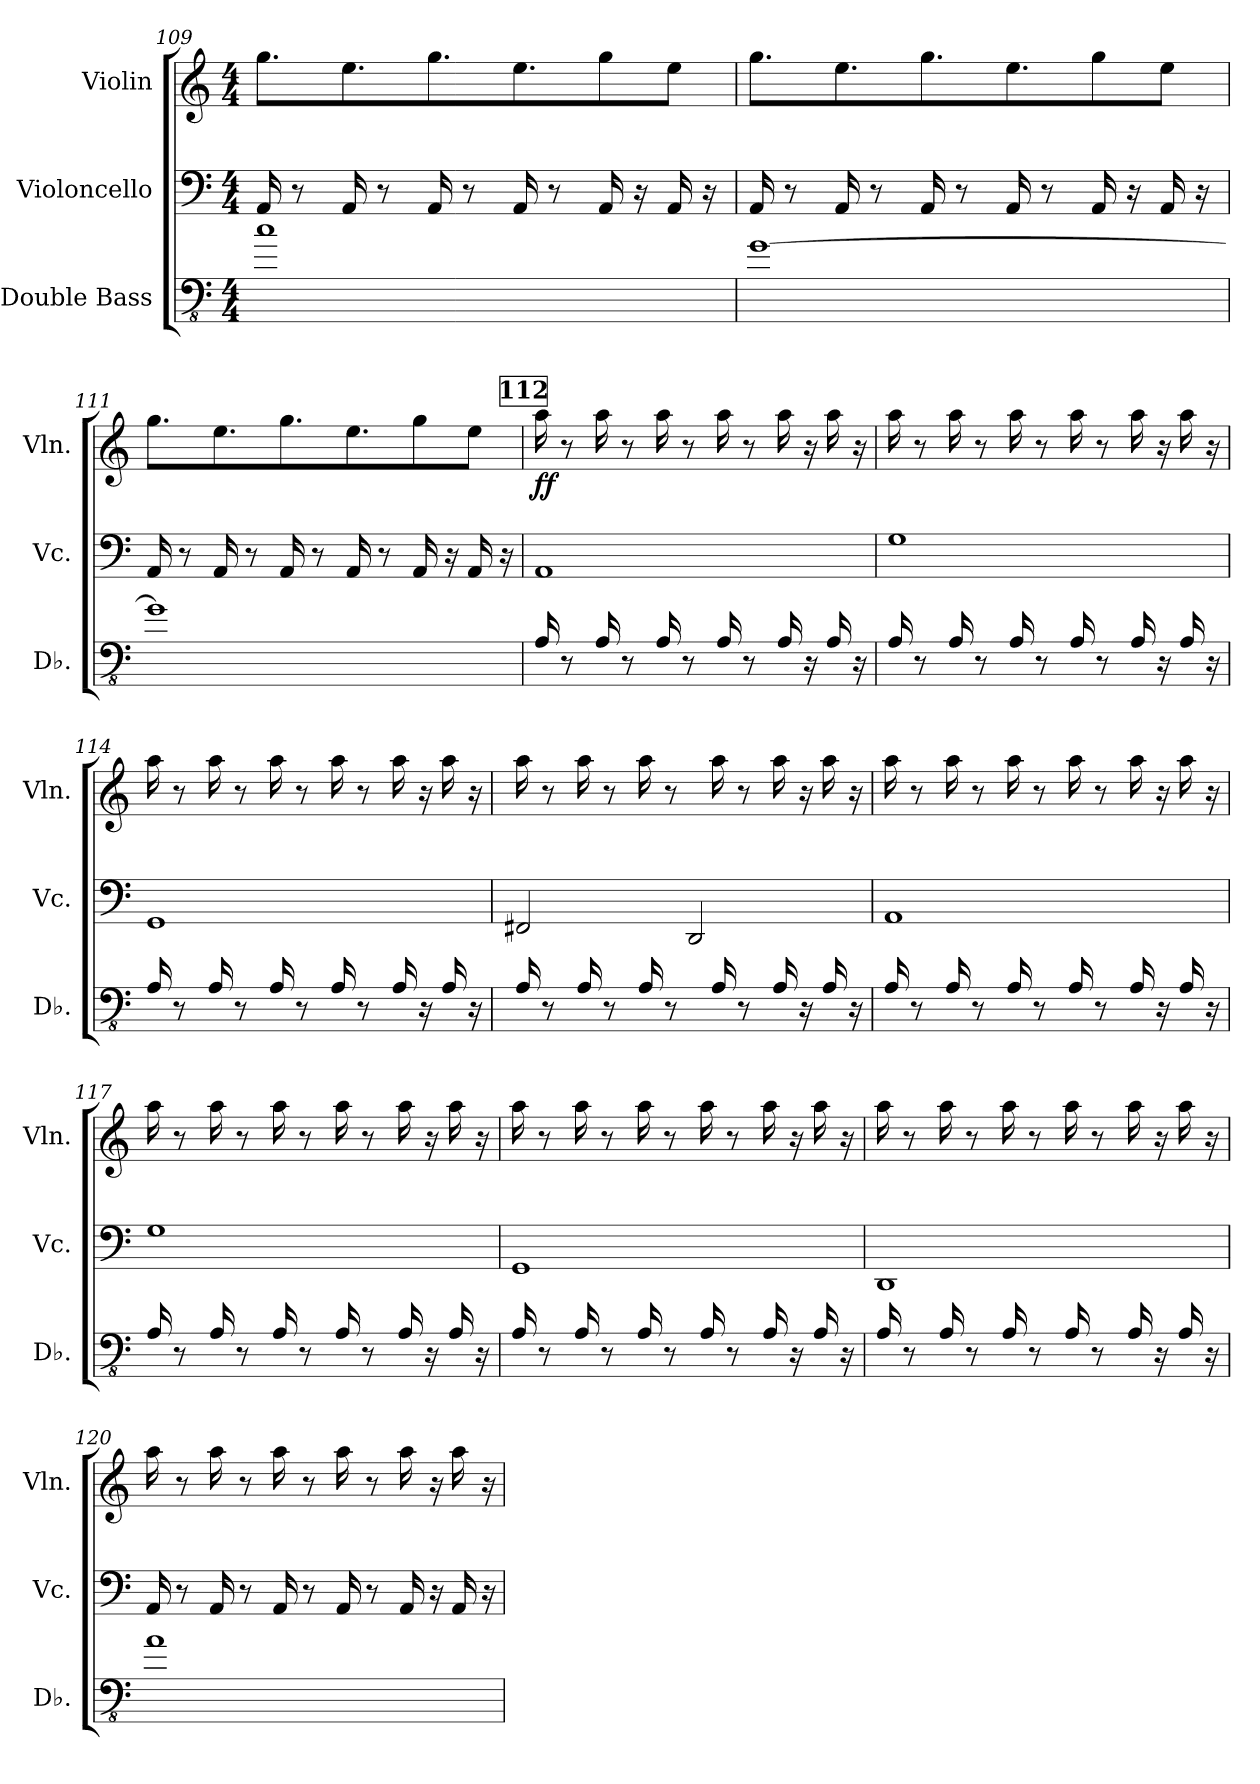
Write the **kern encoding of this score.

**kern	**kern	**kern	**dynam
*part3	*part2	*part1	*part1
*staff3	*staff2	*staff1	*staff1
*I"Double Bass	*I"Violoncello	*I"Violin	*
*I'Db.	*I'Vc.	*I'Vln.	*
*clefFv4	*clefF4	*clefG2	*
*ITrd7c12	*	*	*
*k[]	*k[]	*k[]	*
*M4/4	*M4/4	*M4/4	*
=109	=109	=109	=109
1C	16AA/	8.gg\L	.
.	8r	.	.
.	16AA/	8.ee\	.
.	8r	.	.
.	16AA/	8.gg\	.
.	8r	.	.
.	16AA/	8.ee\	.
.	8r	.	.
.	16AA/	8gg\	.
.	16r	.	.
.	16AA/	8ee\J	.
.	16r	.	.
=110	=110	=110	=110
[1GG	16AA/	8.gg\L	.
.	8r	.	.
.	16AA/	8.ee\	.
.	8r	.	.
.	16AA/	8.gg\	.
.	8r	.	.
.	16AA/	8.ee\	.
.	8r	.	.
.	16AA/	8gg\	.
.	16r	.	.
.	16AA/	8ee\J	.
.	16r	.	.
!!LO:PB:g=z
=111	=111	=111	=111
1GG]	16AA/	8.gg\L	.
.	8r	.	.
.	16AA/	8.ee\	.
.	8r	.	.
.	16AA/	8.gg\	.
.	8r	.	.
.	16AA/	8.ee\	.
.	8r	.	.
.	16AA/	8gg\	.
.	16r	.	.
.	16AA/	8ee\J	.
.	16r	.	.
!!LO:REH:place=s1:a:B:fs=14:t=112
=112	=112	=112	=112
!	!	!	!LO:DY:b
16AAA/	1AA	16aa\	ff
8r	.	8r	.
16AAA/	.	16aa\	.
8r	.	8r	.
16AAA/	.	16aa\	.
8r	.	8r	.
16AAA/	.	16aa\	.
8r	.	8r	.
16AAA/	.	16aa\	.
16r	.	16r	.
16AAA/	.	16aa\	.
16r	.	16r	.
=113	=113	=113	=113
16AAA/	1G	16aa\	.
8r	.	8r	.
16AAA/	.	16aa\	.
8r	.	8r	.
16AAA/	.	16aa\	.
8r	.	8r	.
16AAA/	.	16aa\	.
8r	.	8r	.
16AAA/	.	16aa\	.
16r	.	16r	.
16AAA/	.	16aa\	.
16r	.	16r	.
!!LO:LB:g=z
=114	=114	=114	=114
16AAA/	1GG	16aa\	.
8r	.	8r	.
16AAA/	.	16aa\	.
8r	.	8r	.
16AAA/	.	16aa\	.
8r	.	8r	.
16AAA/	.	16aa\	.
8r	.	8r	.
16AAA/	.	16aa\	.
16r	.	16r	.
16AAA/	.	16aa\	.
16r	.	16r	.
=115	=115	=115	=115
16AAA/	2FF#X/	16aa\	.
8r	.	8r	.
16AAA/	.	16aa\	.
8r	.	8r	.
16AAA/	.	16aa\	.
8r	.	8r	.
.	2DD/	.	.
16AAA/	.	16aa\	.
8r	.	8r	.
16AAA/	.	16aa\	.
16r	.	16r	.
16AAA/	.	16aa\	.
16r	.	16r	.
=116	=116	=116	=116
16AAA/	1AA	16aa\	.
8r	.	8r	.
16AAA/	.	16aa\	.
8r	.	8r	.
16AAA/	.	16aa\	.
8r	.	8r	.
16AAA/	.	16aa\	.
8r	.	8r	.
16AAA/	.	16aa\	.
16r	.	16r	.
16AAA/	.	16aa\	.
16r	.	16r	.
!!LO:LB:g=z
=117	=117	=117	=117
16AAA/	1G	16aa\	.
8r	.	8r	.
16AAA/	.	16aa\	.
8r	.	8r	.
16AAA/	.	16aa\	.
8r	.	8r	.
16AAA/	.	16aa\	.
8r	.	8r	.
16AAA/	.	16aa\	.
16r	.	16r	.
16AAA/	.	16aa\	.
16r	.	16r	.
=118	=118	=118	=118
16AAA/	1GG	16aa\	.
8r	.	8r	.
16AAA/	.	16aa\	.
8r	.	8r	.
16AAA/	.	16aa\	.
8r	.	8r	.
16AAA/	.	16aa\	.
8r	.	8r	.
16AAA/	.	16aa\	.
16r	.	16r	.
16AAA/	.	16aa\	.
16r	.	16r	.
=119	=119	=119	=119
16AAA/	1DD	16aa\	.
8r	.	8r	.
16AAA/	.	16aa\	.
8r	.	8r	.
16AAA/	.	16aa\	.
8r	.	8r	.
16AAA/	.	16aa\	.
8r	.	8r	.
16AAA/	.	16aa\	.
16r	.	16r	.
16AAA/	.	16aa\	.
16r	.	16r	.
!!LO:LB:g=z
=120	=120	=120	=120
1AA	16AA/	16aa\	.
.	8r	8r	.
.	16AA/	16aa\	.
.	8r	8r	.
.	16AA/	16aa\	.
.	8r	8r	.
.	16AA/	16aa\	.
.	8r	8r	.
.	16AA/	16aa\	.
.	16r	16r	.
.	16AA/	16aa\	.
.	16r	16r	.
=	=	=	=
*-	*-	*-	*-
